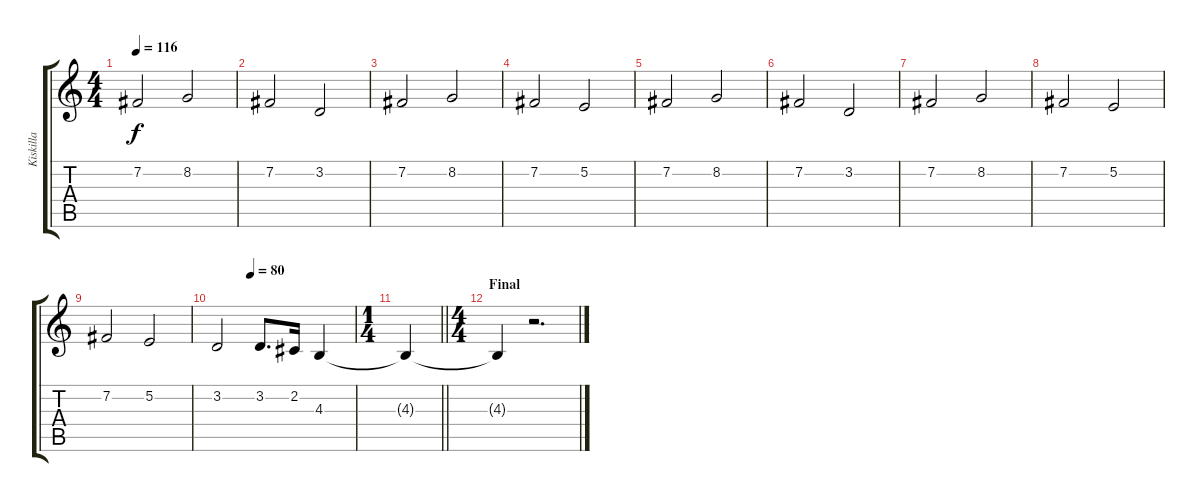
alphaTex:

\track ("Kiskilla" "Kiskilla") {instrument churchorgan}
\staff {score tabs}
\tuning (E4 B3 G3 D3 A2 E2) {hide}
\ts (4 4)
\tempo 116
\clef g2
\ks c
7.2.2{dy f} 8.2.2 |
7.2.2 3.2.2 |
7.2.2 8.2.2 |
7.2.2 5.2.2 |
7.2.2 8.2.2 |
7.2.2 3.2.2 |
7.2.2 8.2.2 |
7.2.2 5.2.2 |
7.2.2 5.2.2 |
\tempo (80 0.25)
3.2.2 3.2.8{d} 2.2.16 4.3.4 |
\ts (1 4)
\barLineRight lightlight
4.3{t}.4 |
\ts (4 4)
\section ("" "Final")
4.3{t}.4 r.2{d}
